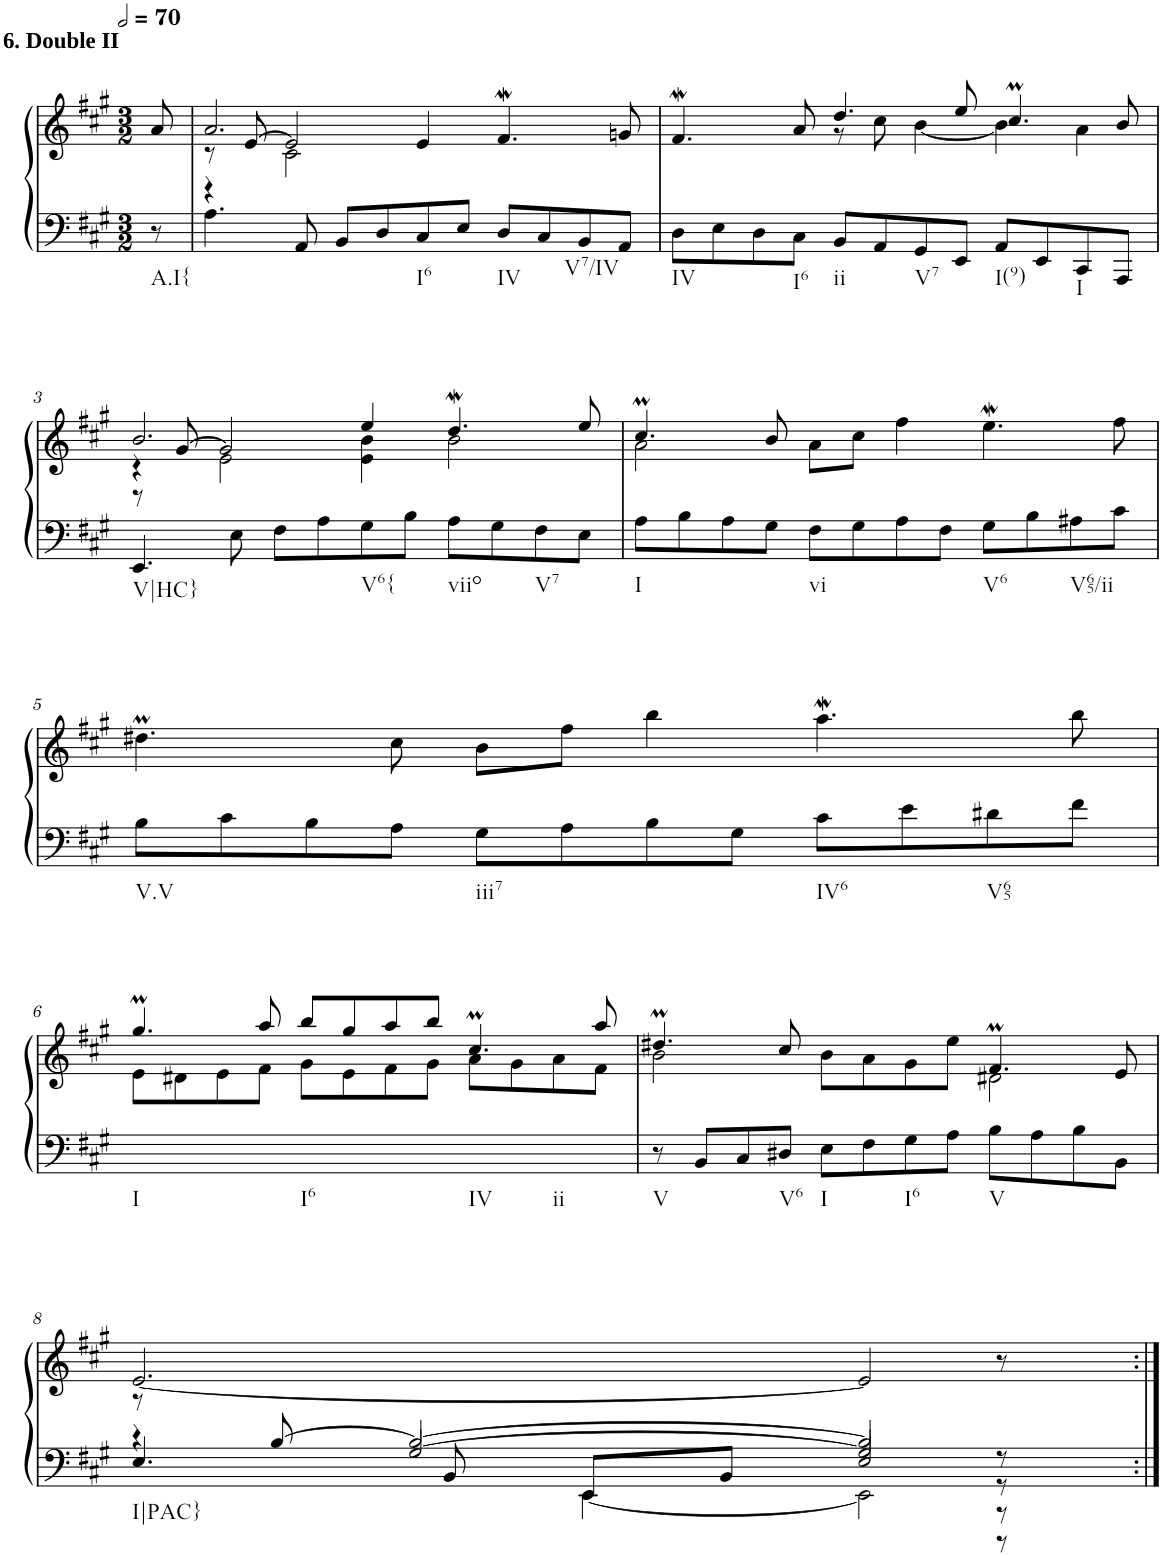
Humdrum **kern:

**kern	**kern
*part1	*part1
*staff2	*staff1
*I"unbenannt1	*
*clefF4	*clefG2
*k[f#c#g#]	*k[f#c#g#]
*M3/2	*M3/2
*MM140	*MM140
=	=
!	!LO:TX:a:B:t=6. Double II
!LO:TX:b:t=A.I{	!
8r	8a/
=1	=1
*	*^
*	*	*^
4.A\	2.a/	8r	4r
.	.	[8e/	.
.	.	2e/]	2c#\
8AA/	.	.	.
8BB/L	.	.	.
8D/	.	.	.
!LO:TX:b:t=I6	!	!	!
8C#/	4e/	2.ryy	2.ryy
8E/J	.	.	.
!LO:TX:b:t=IV	!	!	!
8D/L	4.f#W/	.	.
8C#/	.	.	.
!LO:TX:b:t=V7/IV	!	!	!
8BB/	.	.	.
8AA/J	8gn/	.	.
*	*	*v	*v
=2	=2	=2
!LO:TX:b:t=IV	!	!
8D\L	4.f#W/	2ryy
8E\	.	.
8D\	.	.
!LO:TX:b:t=I6	!	!
8C#\J	8a/	.
!LO:TX:b:t=ii	!	!
8BB/L	4.dd/	8r
8AA/	.	8cc#\
!LO:TX:b:t=V7	!	!
8GG#/	.	[4b\
8EE/J	8ee/	.
!LO:TX:b:t=I(9)	!	!
8AA/L	4.cc#m/	4b\]
8EE/	.	.
!LO:TX:b:t=I	!	!
8CC#/	.	4a\
8AAA/J	8b/	.
!!LO:LB:g=z
=3	=3	=3
*	*	*^
!LO:TX:b:t=V|HC}	!	!	!
4.EE/	2.b/	4r	8r
.	.	.	[8g#/
.	.	2e\	2g#/]
8E\	.	.	.
8F#\L	.	.	.
8A\	.	.	.
!LO:TX:b:t=V6{	!	!	!
8G#\	4ee/	4e\ 4b\	2.ryy
8B\J	.	.	.
!LO:TX:b:t=viio	!	!	!
8A\L	4.ddw/	2b\	.
8G#\	.	.	.
!LO:TX:b:t=V7	!	!	!
8F#\	.	.	.
8E\J	8ee/	.	.
*	*	*v	*v
=4	=4	=4
!LO:TX:b:t=I	!	!
8A\L	4.cc#m/	2a\
8B\	.	.
8A\	.	.
8G#\J	8b/	.
!LO:TX:b:t=vi	!	!
8F#\L	8a\L	1ryy
8G#\	8cc#\J	.
8A\	4ff#\	.
8F#\J	.	.
!LO:TX:b:t=V6	!	!
8G#\L	4.eeW\	.
8B\	.	.
!LO:TX:b:t=V65/ii	!	!
8A#X\	.	.
8c#\J	8ff#\	.
*	*v	*v
!!LO:LB:g=z
=5	=5
!LO:TX:b:t=V.V	!
8B\L	4.dd#Xm\
8c#\	.
8B\	.
8A\J	8cc#\
!LO:TX:b:t=iii7	!
8G#\L	8b\L
8A\	8ff#\J
8B\	4bb\
8G#\J	.
!LO:TX:b:t=IV6	!
8c#\L	4.aaw\
8e\	.
!LO:TX:b:t=V65	!
8d#X\	.
8f#\J	8bb\
!!LO:LB:g=z
=6	=6
*	*^
!LO:TX:b:t=I	!	!
2ryy	4.gg#m/	8e\L
.	.	8d#X\
.	.	8e\
.	8aa/	8f#\J
!LO:TX:b:t=I6	!	!
2ryy	8bb/L	8g#\L
.	8gg#/	8e\
.	8aa/	8f#\
.	8bb/J	8g#\J
!LO:TX:b:t=IV	!	!
!LO:TX:b:t=ii	!	!
2ryy	4.cc#m/	8a\L
.	.	8g#\
.	.	8a\
.	8aa/	8f#\J
=7	=7	=7
!LO:TX:b:t=V	!	!
8r	4.dd#Xm/	2b\
8BB/L	.	.
8C#/	.	.
!LO:TX:b:t=V6	!	!
8D#X/J	8cc#/	.
!LO:TX:b:t=I	!	!
8E\L	8b\L	2ryy
8F#\	8a\	.
!LO:TX:b:t=I6	!	!
8G#\	8g#\	.
8A\J	8ee\J	.
!LO:TX:b:t=V	!	!
8B\L	4.f#M/	2d#X\
8A\	.	.
8B\	.	.
8BB\J	8e/	.
*	*v	*v
!!LO:LB:g=z
=8	=8
*^	*
*	*^	*
*	*	*^	*
!LO:TX:b:t=I|PAC}	!	!	!	!
8r	4r	4.E/	2ryy	[2.e/
[8B/	.	.	.	.
2B/_	[2G#/	.	.	.
.	.	8BB/	.	.
.	.	8EE/L	[4EE\	.
.	.	8BB/J	.	.
2B/]	2G#/]	2E/	2EE\]	2e/]
8r	8r	8r	8r	8r
*v	*v	*v	*v	*
=:|!	=:|!
*-	*-
